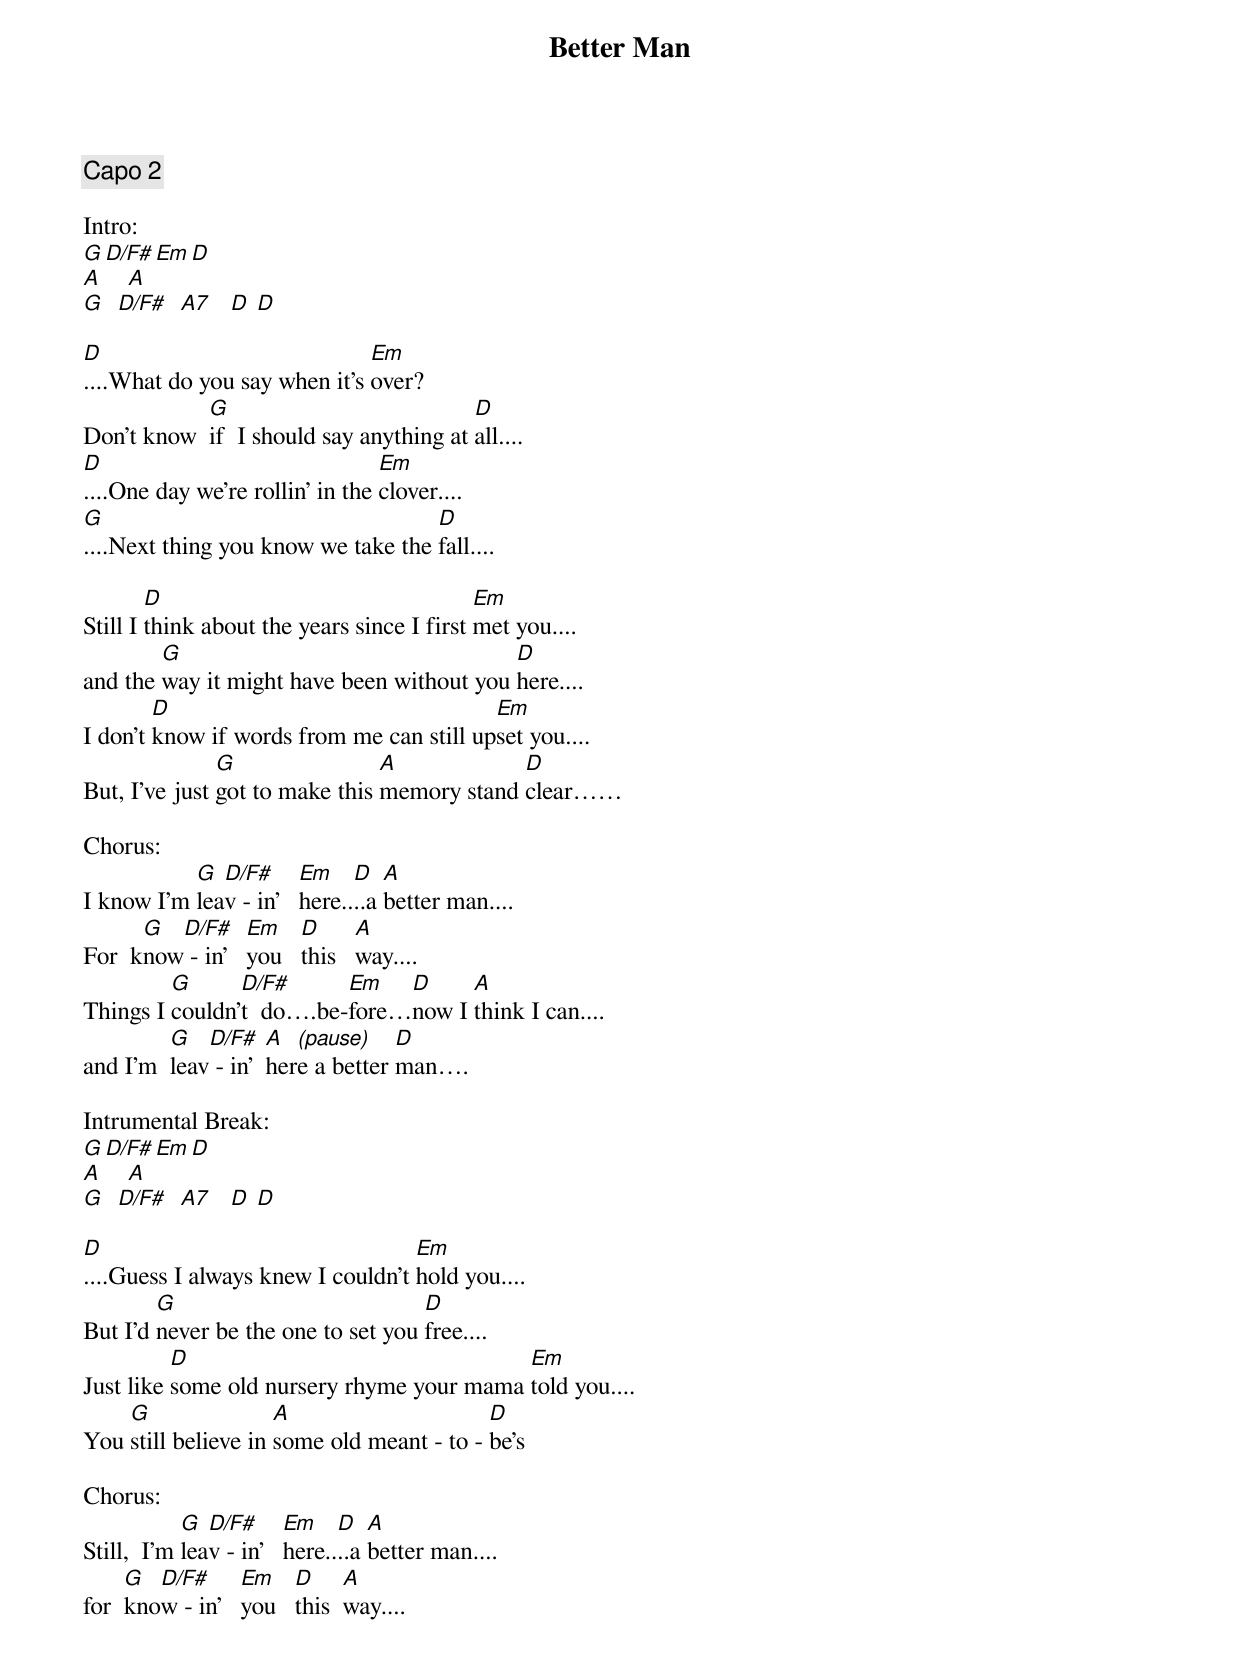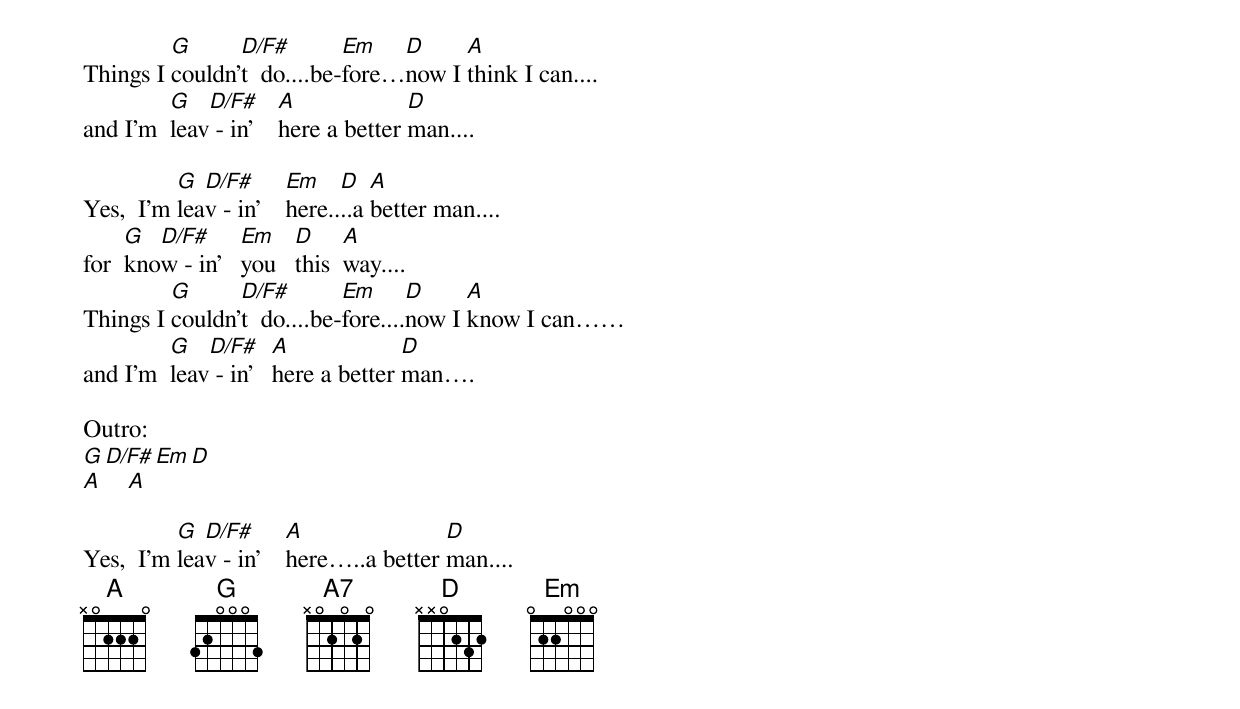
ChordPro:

{title:Better Man}
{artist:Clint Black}
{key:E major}
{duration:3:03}
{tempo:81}
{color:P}

{comment: Capo 2}

Intro:
[G D/F# Em D]
[A]    [A]
[G]  [D/F#]  [A7]   [D  D]

[D]....What do you say when it's [Em]over?
Don't know  [G]if  I should say anything at [D]all....
[D]....One day we're rollin' in the [Em]clover....
[G]....Next thing you know we take the [D]fall....

Still I [D]think about the years since I first [Em]met you....
and the [G]way it might have been without you [D]here....
I don't [D]know if words from me can still up[Em]set you....
But, I've just [G]got to make this [A]memory stand [D]clear……

Chorus:
I know I'm [G]lea[D/F#]v - in'   [Em]here..[D]..a [A]better man....
For  k[G]now[D/F#] - in'   [Em]you   [D]this   [A]way....
Things I [G]couldn'[D/F#]t  do….be-[Em]fore…[D]now I [A]think I can....
and I'm  [G]leav[D/F#] - in'  [A]her[(pause)]e a better [D]man….

Intrumental Break:
[G D/F# Em D]
[A]    [A]
[G]  [D/F#]  [A7]   [D  D]

[D]....Guess I always knew I couldn't [Em]hold you....
But I'd [G]never be the one to set you [D]free....
Just like [D]some old nursery rhyme your mama [Em]told you....
You [G]still believe in [A]some old meant - to - [D]be’s

Chorus:
Still,  I'm [G]lea[D/F#]v - in'   [Em]here..[D]..a [A]better man....
for  [G]kno[D/F#]w - in'   [Em]you   [D]this  [A]way....
Things I [G]couldn'[D/F#]t  do....be-[Em]fore…[D]now I [A]think I can....
and I'm  [G]leav[D/F#] - in'    [A]here a better [D]man....

Yes,  I'm [G]lea[D/F#]v - in'    [Em]here..[D]..a [A]better man....
for  [G]kno[D/F#]w - in'   [Em]you   [D]this  [A]way....
Things I [G]couldn'[D/F#]t  do....be-[Em]fore....[D]now I [A]know I can……
and I'm  [G]leav[D/F#] - in'   [A]here a better [D]man….

Outro:
[G D/F# Em D]
[A]    [A]

Yes,  I'm [G]lea[D/F#]v - in'    [A]here…..a better [D]man....
